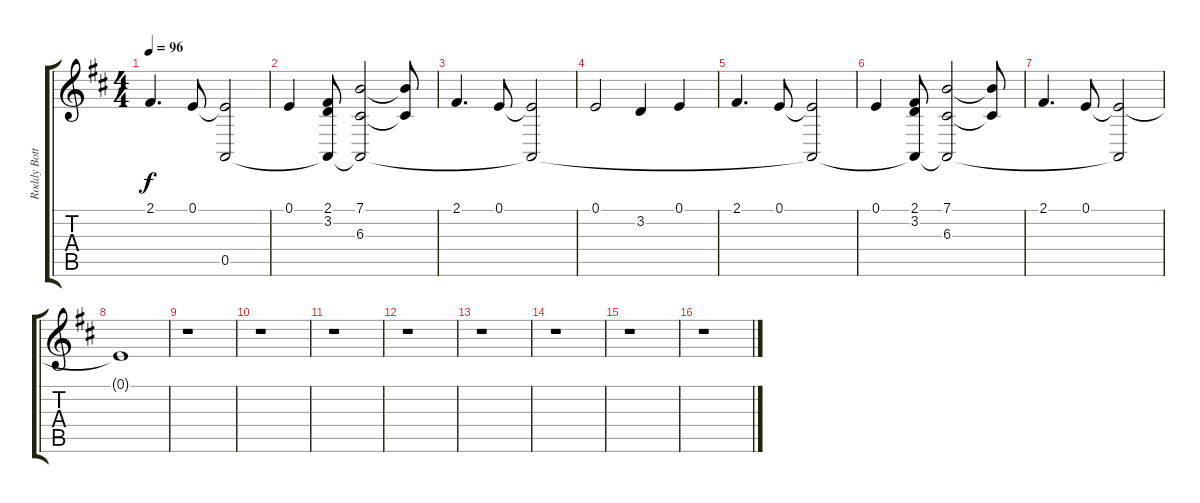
\track ("Roddy Bottum (Keyboards)" "Roddy Bott") {instrument stringensemble1}
\staff {score tabs}
\tuning (E4 B3 G3 D3 A2 E2) {hide}
\ts (4 4)
\tempo 96
\clef g2
\ks d
2.1.4{d dy f instrument stringensemble1} 0.1.8 (0.1{t} 0.5).2 |
0.1.4 (2.1 3.2 0.5{t}).8 (7.1 6.3 0.5{t}).2 (7.1{t} 6.3{t}).8 |
2.1.4{d} 0.1.8 (0.1{t} 0.5{t}).2 |
0.1.2 3.2.4 0.1.4 |
2.1.4{d} 0.1.8 (0.1{t} 0.5{t}).2 |
0.1.4 (2.1 3.2 0.5{t}).8 (7.1 6.3 0.5{t}).2 (7.1{t} 6.3{t}).8 |
2.1.4{d} 0.1.8 (0.1{t} 0.5{t}).2 |
0.1{t}.1 |
r.1 |
r.1 |
r.1 |
r.1 |
r.1 |
r.1 |
r.1 |
r.1
